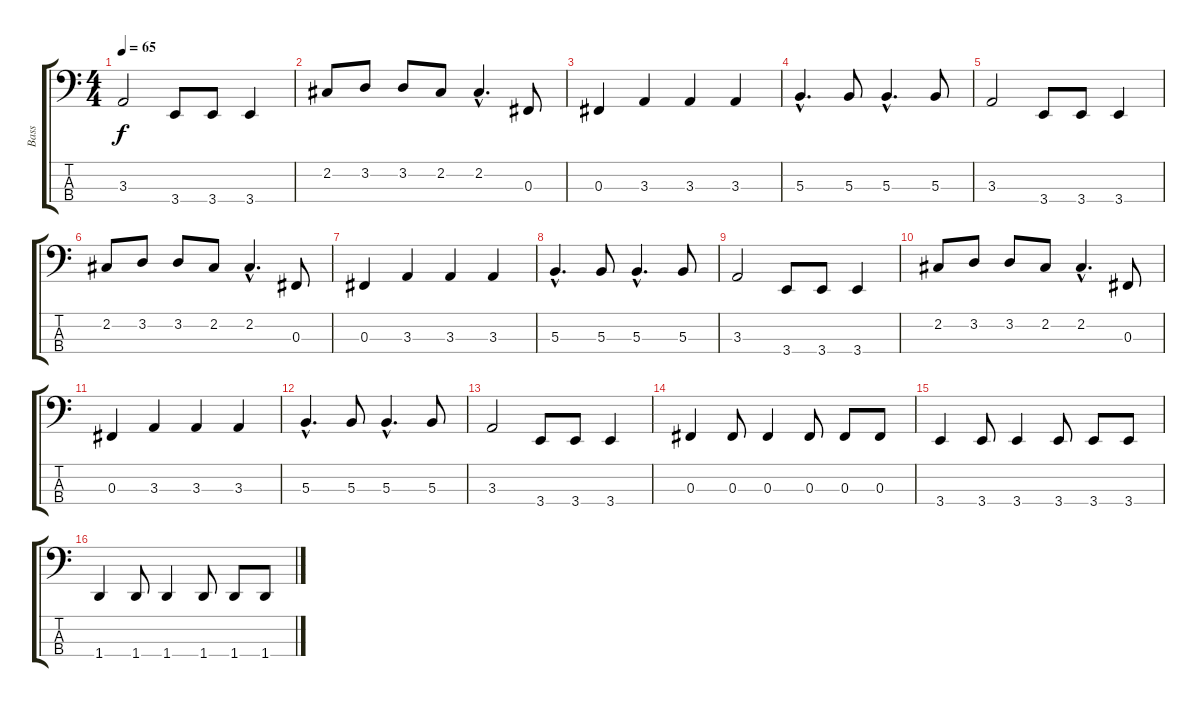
\track ("Bass" "Bass") {instrument electricbasspick}
\staff {score tabs}
\tuning (E2 B1 Gb1 Db1) {hide}
\ts (4 4)
\tempo 65
\clef f4
\ks c
3.3.2{dy f} 3.4.8 3.4.8 3.4.4 |
2.2.8 3.2.8 3.2.8 2.2.8 2.2{hac}.4{d} 0.3.8 |
0.3.4 3.3.4 3.3.4 3.3.4 |
5.3{hac}.4{d} 5.3.8 5.3{hac}.4{d} 5.3.8 |
3.3.2 3.4.8 3.4.8 3.4.4 |
2.2.8 3.2.8 3.2.8 2.2.8 2.2{hac}.4{d} 0.3.8 |
0.3.4 3.3.4 3.3.4 3.3.4 |
5.3{hac}.4{d} 5.3.8 5.3{hac}.4{d} 5.3.8 |
3.3.2 3.4.8 3.4.8 3.4.4 |
2.2.8 3.2.8 3.2.8 2.2.8 2.2{hac}.4{d} 0.3.8 |
0.3.4 3.3.4 3.3.4 3.3.4 |
5.3{hac}.4{d} 5.3.8 5.3{hac}.4{d} 5.3.8 |
3.3.2 3.4.8 3.4.8 3.4.4 |
0.3.4 0.3.8 0.3.4 0.3.8 0.3.8 0.3.8 |
3.4.4 3.4.8 3.4.4 3.4.8 3.4.8 3.4.8 |
1.4.4 1.4.8 1.4.4 1.4.8 1.4.8 1.4.8
